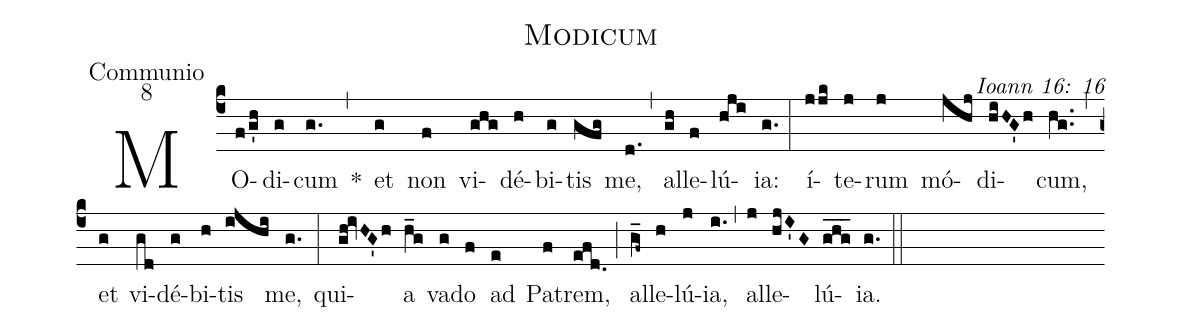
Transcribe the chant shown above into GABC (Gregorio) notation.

name: Modicum;
office-part: Communio;
mode: 8;
commentary: Ioann 16: 16;
%%
(c4) MO(f/g'h)di(g)cum(g.) *(,) et(g) non(f) vi(ghg)dé(h)bi(g)tis(gfg) me,(d.) (,) al(gh)le(f)lú(hji)ia:(g.) (:)
í(jjk)te(j)rum(j) mó(jhj)di(hiHG'h)cum,(hg..) (,) et(g) vi(gd)dé(g)bi(h)tis(ijhi) me,(g.) (:)
qui(gh!ivHG'h)a(h_g) va(g)do(f) ad(e) Pa(f)trem,(efd.) (;) al(g_f~)le(h)lú(j)ia,(i.) (,) al(j)le(hjI'G)lú(ghg___)ia.(g.) (::)
